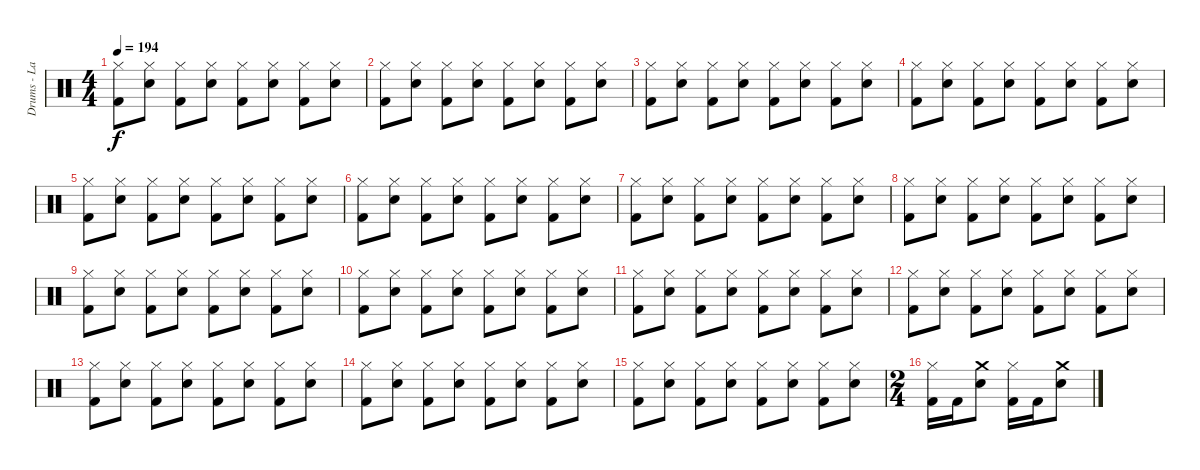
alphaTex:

\track ("Drums - Lars" "Drums - La") {instrument percussion}
\staff {score}
\articulation defaults
\ts (4 4)
\tempo 194
\clef neutral
\ks c
("Hi-Hat (closed)" "Kick (hit) 2").8{dy f} ("Hi-Hat (closed)" "Snare (hit) 2").8 ("Hi-Hat (closed)" "Kick (hit) 2").8 ("Hi-Hat (closed)" "Snare (hit) 2").8 ("Hi-Hat (closed)" "Kick (hit) 2").8 ("Hi-Hat (closed)" "Snare (hit) 2").8 ("Hi-Hat (closed)" "Kick (hit) 2").8 ("Hi-Hat (closed)" "Snare (hit) 2").8 |
("Hi-Hat (closed)" "Kick (hit) 2").8 ("Hi-Hat (closed)" "Snare (hit) 2").8 ("Hi-Hat (closed)" "Kick (hit) 2").8 ("Hi-Hat (closed)" "Snare (hit) 2").8 ("Hi-Hat (closed)" "Kick (hit) 2").8 ("Hi-Hat (closed)" "Snare (hit) 2").8 ("Hi-Hat (closed)" "Kick (hit) 2").8 ("Hi-Hat (closed)" "Snare (hit) 2").8 |
("Hi-Hat (closed)" "Kick (hit) 2").8 ("Hi-Hat (closed)" "Snare (hit) 2").8 ("Hi-Hat (closed)" "Kick (hit) 2").8 ("Hi-Hat (closed)" "Snare (hit) 2").8 ("Hi-Hat (closed)" "Kick (hit) 2").8 ("Hi-Hat (closed)" "Snare (hit) 2").8 ("Hi-Hat (closed)" "Kick (hit) 2").8 ("Hi-Hat (closed)" "Snare (hit) 2").8 |
("Hi-Hat (closed)" "Kick (hit) 2").8 ("Hi-Hat (closed)" "Snare (hit) 2").8 ("Hi-Hat (closed)" "Kick (hit) 2").8 ("Hi-Hat (closed)" "Snare (hit) 2").8 ("Hi-Hat (closed)" "Kick (hit) 2").8 ("Hi-Hat (closed)" "Snare (hit) 2").8 ("Hi-Hat (closed)" "Kick (hit) 2").8 ("Hi-Hat (closed)" "Snare (hit) 2").8 |
("Hi-Hat (closed)" "Kick (hit) 2").8 ("Hi-Hat (closed)" "Snare (hit) 2").8 ("Hi-Hat (closed)" "Kick (hit) 2").8 ("Hi-Hat (closed)" "Snare (hit) 2").8 ("Hi-Hat (closed)" "Kick (hit) 2").8 ("Hi-Hat (closed)" "Snare (hit) 2").8 ("Hi-Hat (closed)" "Kick (hit) 2").8 ("Hi-Hat (closed)" "Snare (hit) 2").8 |
("Hi-Hat (closed)" "Kick (hit) 2").8 ("Hi-Hat (closed)" "Snare (hit) 2").8 ("Hi-Hat (closed)" "Kick (hit) 2").8 ("Hi-Hat (closed)" "Snare (hit) 2").8 ("Hi-Hat (closed)" "Kick (hit) 2").8 ("Hi-Hat (closed)" "Snare (hit) 2").8 ("Hi-Hat (closed)" "Kick (hit) 2").8 ("Hi-Hat (closed)" "Snare (hit) 2").8 |
("Hi-Hat (closed)" "Kick (hit) 2").8 ("Hi-Hat (closed)" "Snare (hit) 2").8 ("Hi-Hat (closed)" "Kick (hit) 2").8 ("Hi-Hat (closed)" "Snare (hit) 2").8 ("Hi-Hat (closed)" "Kick (hit) 2").8 ("Hi-Hat (closed)" "Snare (hit) 2").8 ("Hi-Hat (closed)" "Kick (hit) 2").8 ("Hi-Hat (closed)" "Snare (hit) 2").8 |
("Hi-Hat (closed)" "Kick (hit) 2").8 ("Hi-Hat (closed)" "Snare (hit) 2").8 ("Hi-Hat (closed)" "Kick (hit) 2").8 ("Hi-Hat (closed)" "Snare (hit) 2").8 ("Hi-Hat (closed)" "Kick (hit) 2").8 ("Hi-Hat (closed)" "Snare (hit) 2").8 ("Hi-Hat (closed)" "Kick (hit) 2").8 ("Hi-Hat (closed)" "Snare (hit) 2").8 |
("Hi-Hat (closed)" "Kick (hit) 2").8 ("Hi-Hat (closed)" "Snare (hit) 2").8 ("Hi-Hat (closed)" "Kick (hit) 2").8 ("Hi-Hat (closed)" "Snare (hit) 2").8 ("Hi-Hat (closed)" "Kick (hit) 2").8 ("Hi-Hat (closed)" "Snare (hit) 2").8 ("Hi-Hat (closed)" "Kick (hit) 2").8 ("Hi-Hat (closed)" "Snare (hit) 2").8 |
("Hi-Hat (closed)" "Kick (hit) 2").8 ("Hi-Hat (closed)" "Snare (hit) 2").8 ("Hi-Hat (closed)" "Kick (hit) 2").8 ("Hi-Hat (closed)" "Snare (hit) 2").8 ("Hi-Hat (closed)" "Kick (hit) 2").8 ("Hi-Hat (closed)" "Snare (hit) 2").8 ("Hi-Hat (closed)" "Kick (hit) 2").8 ("Hi-Hat (closed)" "Snare (hit) 2").8 |
("Hi-Hat (closed)" "Kick (hit) 2").8 ("Hi-Hat (closed)" "Snare (hit) 2").8 ("Hi-Hat (closed)" "Kick (hit) 2").8 ("Hi-Hat (closed)" "Snare (hit) 2").8 ("Hi-Hat (closed)" "Kick (hit) 2").8 ("Hi-Hat (closed)" "Snare (hit) 2").8 ("Hi-Hat (closed)" "Kick (hit) 2").8 ("Hi-Hat (closed)" "Snare (hit) 2").8 |
("Hi-Hat (closed)" "Kick (hit) 2").8 ("Hi-Hat (closed)" "Snare (hit) 2").8 ("Hi-Hat (closed)" "Kick (hit) 2").8 ("Hi-Hat (closed)" "Snare (hit) 2").8 ("Hi-Hat (closed)" "Kick (hit) 2").8 ("Hi-Hat (closed)" "Snare (hit) 2").8 ("Hi-Hat (closed)" "Kick (hit) 2").8 ("Hi-Hat (closed)" "Snare (hit) 2").8 |
("Hi-Hat (closed)" "Kick (hit) 2").8 ("Hi-Hat (closed)" "Snare (hit) 2").8 ("Hi-Hat (closed)" "Kick (hit) 2").8 ("Hi-Hat (closed)" "Snare (hit) 2").8 ("Hi-Hat (closed)" "Kick (hit) 2").8 ("Hi-Hat (closed)" "Snare (hit) 2").8 ("Hi-Hat (closed)" "Kick (hit) 2").8 ("Hi-Hat (closed)" "Snare (hit) 2").8 |
("Hi-Hat (closed)" "Kick (hit) 2").8 ("Hi-Hat (closed)" "Snare (hit) 2").8 ("Hi-Hat (closed)" "Kick (hit) 2").8 ("Hi-Hat (closed)" "Snare (hit) 2").8 ("Hi-Hat (closed)" "Kick (hit) 2").8 ("Hi-Hat (closed)" "Snare (hit) 2").8 ("Hi-Hat (closed)" "Kick (hit) 2").8 ("Hi-Hat (closed)" "Snare (hit) 2").8 |
("Hi-Hat (closed)" "Kick (hit) 2").8 ("Hi-Hat (closed)" "Snare (hit) 2").8 ("Hi-Hat (closed)" "Kick (hit) 2").8 ("Hi-Hat (closed)" "Snare (hit) 2").8 ("Hi-Hat (closed)" "Kick (hit) 2").8 ("Hi-Hat (closed)" "Snare (hit) 2").8 ("Hi-Hat (closed)" "Kick (hit) 2").8 ("Hi-Hat (closed)" "Snare (hit) 2").8 |
\ts (2 4)
("Hi-Hat (closed)" "Kick (hit) 2").16 "Kick (hit) 2".16 ("Crash medium (hit)" "Snare (hit) 2").8 ("Hi-Hat (closed)" "Kick (hit) 2").16 "Kick (hit) 2".16 ("Crash medium (hit)" "Snare (hit) 2").8
